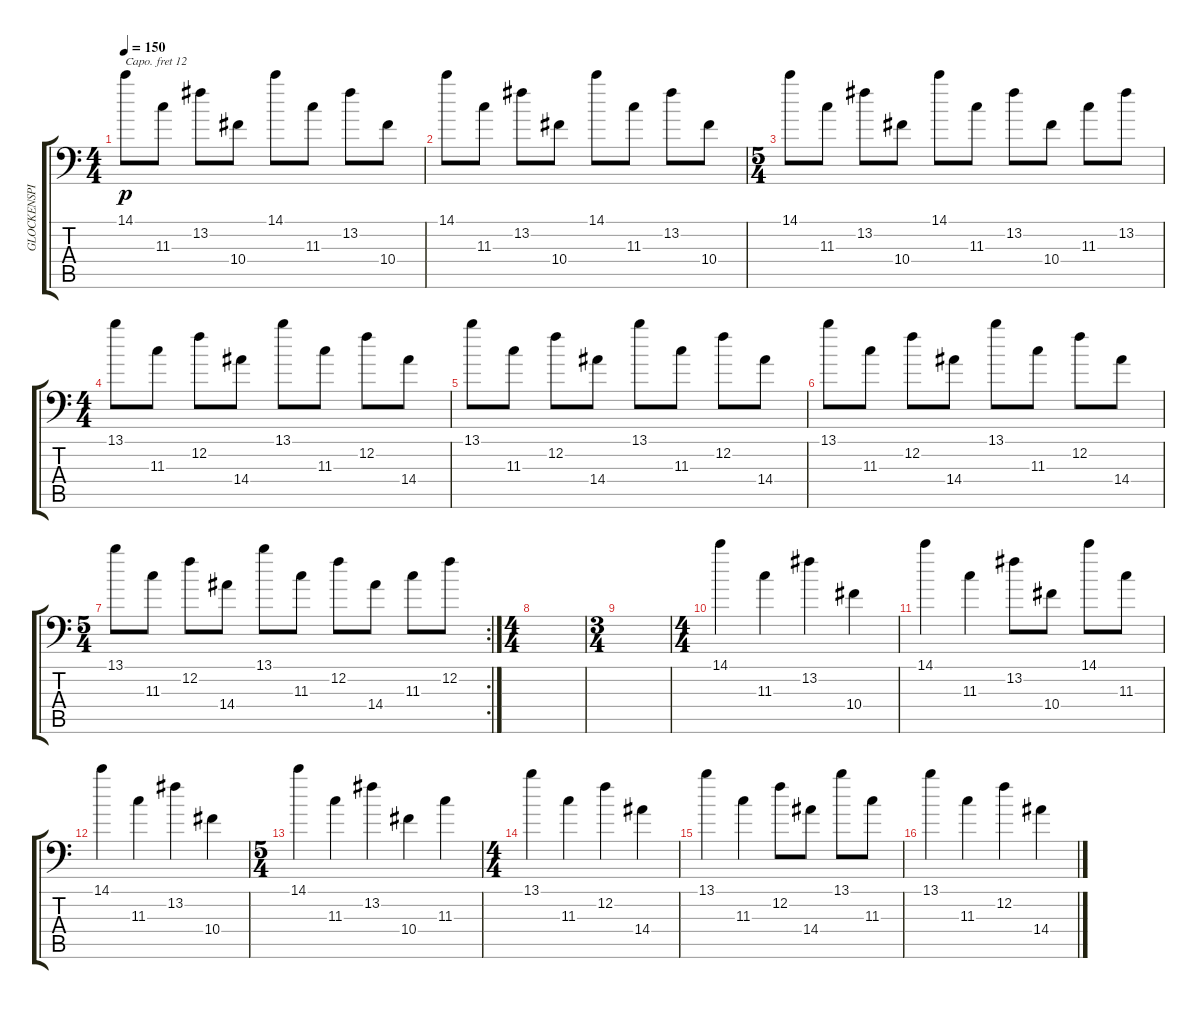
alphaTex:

\track ("GLOCKENSPIEL" "GLOCKENSPI") {instrument glockenspiel}
\staff {score tabs}
\capo 12
\tuning (Bb3 F3 Db3 Ab2 Eb2 Ab1) {hide}
\ts (4 4)
\tempo 150
\clef f4
\ks c
14.1.8{dy p} 11.3.8 13.2.8 10.4.8 14.1.8 11.3.8 13.2.8 10.4.8 |
14.1.8 11.3.8 13.2.8 10.4.8 14.1.8 11.3.8 13.2.8 10.4.8 |
\ts (5 4)
14.1.8 11.3.8 13.2.8 10.4.8 14.1.8 11.3.8 13.2.8 10.4.8 11.3.8 13.2.8 |
\ts (4 4)
13.1.8 11.3.8 12.2.8 14.4.8 13.1.8 11.3.8 12.2.8 14.4.8 |
13.1.8 11.3.8 12.2.8 14.4.8 13.1.8 11.3.8 12.2.8 14.4.8 |
13.1.8 11.3.8 12.2.8 14.4.8 13.1.8 11.3.8 12.2.8 14.4.8 |
\rc 2
\ts (5 4)
13.1.8 11.3.8 12.2.8 14.4.8 13.1.8 11.3.8 12.2.8 14.4.8 11.3.8 12.2.8 |
\ts (4 4)
|
\ts (3 4)
|
\ts (4 4)
14.1.4 11.3.4 13.2.4 10.4.4 |
14.1.4 11.3.4 13.2.8 10.4.8 14.1.8 11.3.8 |
14.1.4 11.3.4 13.2.4 10.4.4 |
\ts (5 4)
14.1.4 11.3.4 13.2.4 10.4.4 11.3.4 |
\ts (4 4)
13.1.4 11.3.4 12.2.4 14.4.4 |
13.1.4 11.3.4 12.2.8 14.4.8 13.1.8 11.3.8 |
13.1.4 11.3.4 12.2.4 14.4.4
